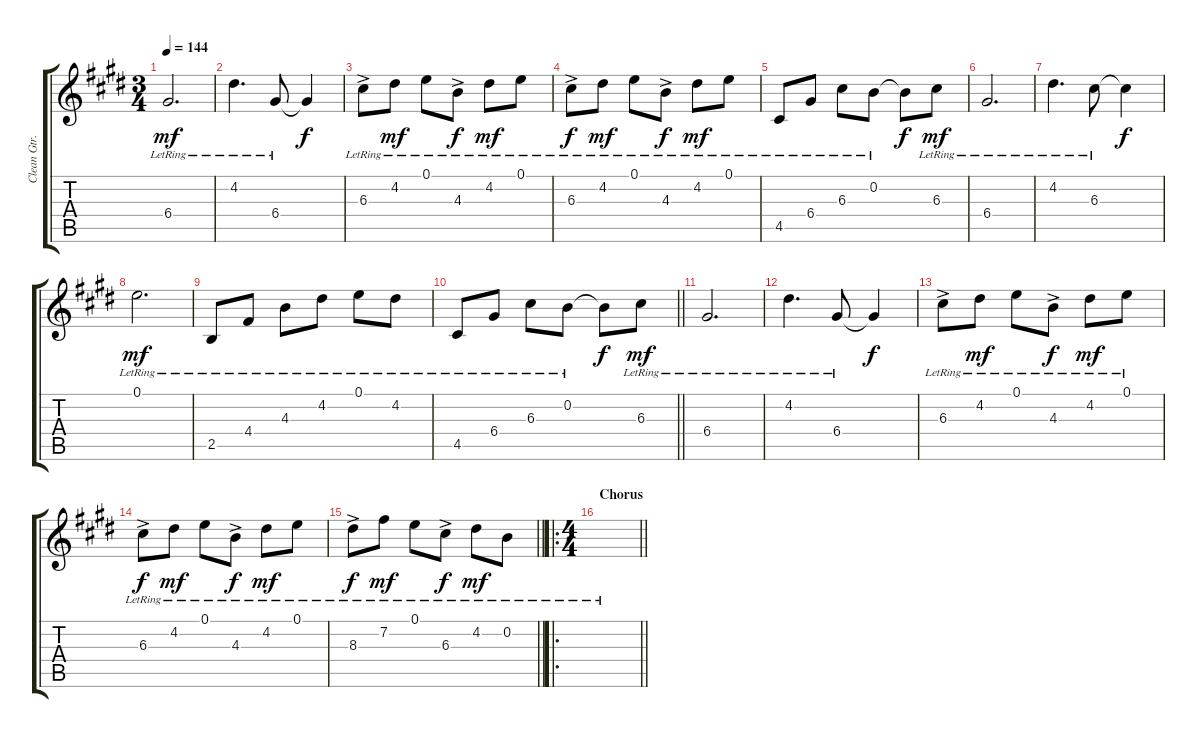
\track ("Clean Gtr. 2" "Clean Gtr.") {instrument electricguitarclean}
\staff {score tabs}
\tuning (E4 B3 G3 D3 A2 E2) {hide}
\ts (3 4)
\tempo 144
\clef g2
\ks c#minor
6.4{lr}.2{d dy mf} |
4.2{lr}.4{d} 6.4{lr}.8 6.4{t}.4{dy f} |
6.3{ac lr}.8 4.2{lr}.8{dy mf} 0.1{lr}.8 4.3{ac lr}.8{dy f} 4.2{lr}.8{dy mf} 0.1{lr}.8 |
6.3{ac lr}.8{dy f} 4.2{lr}.8{dy mf} 0.1{lr}.8 4.3{ac lr}.8{dy f} 4.2{lr}.8{dy mf} 0.1{lr}.8 |
4.5{lr}.8 6.4{lr}.8 6.3{lr}.8 0.2{lr}.8 0.2{t}.8{dy f} 6.3{lr}.8{dy mf} |
6.4{lr}.2{d} |
4.2{lr}.4{d} 6.3{lr}.8 6.3{t}.4{dy f} |
0.1{lr}.2{d dy mf} |
2.5{lr}.8 4.4{lr}.8 4.3{lr}.8 4.2{lr}.8 0.1{lr}.8 4.2{lr}.8 |
\barLineRight lightlight
4.5{lr}.8 6.4{lr}.8 6.3{lr}.8 0.2{lr}.8 0.2{t}.8{dy f} 6.3{lr}.8{dy mf} |
6.4{lr}.2{d} |
4.2{lr}.4{d} 6.4{lr}.8 6.4{t}.4{dy f} |
6.3{ac lr}.8 4.2{lr}.8{dy mf} 0.1{lr}.8 4.3{ac lr}.8{dy f} 4.2{lr}.8{dy mf} 0.1{lr}.8 |
6.3{ac lr}.8{dy f} 4.2{lr}.8{dy mf} 0.1{lr}.8 4.3{ac lr}.8{dy f} 4.2{lr}.8{dy mf} 0.1{lr}.8 |
\barLineRight lightlight
8.3{ac lr}.8{dy f} 7.2{lr}.8{dy mf} 0.1{lr}.8 6.3{ac lr}.8{dy f} 4.2{lr}.8{dy mf} 0.2{lr}.8 |
\ro
\ts (4 4)
\section ("" "Chorus")
\barLineRight lightlight
